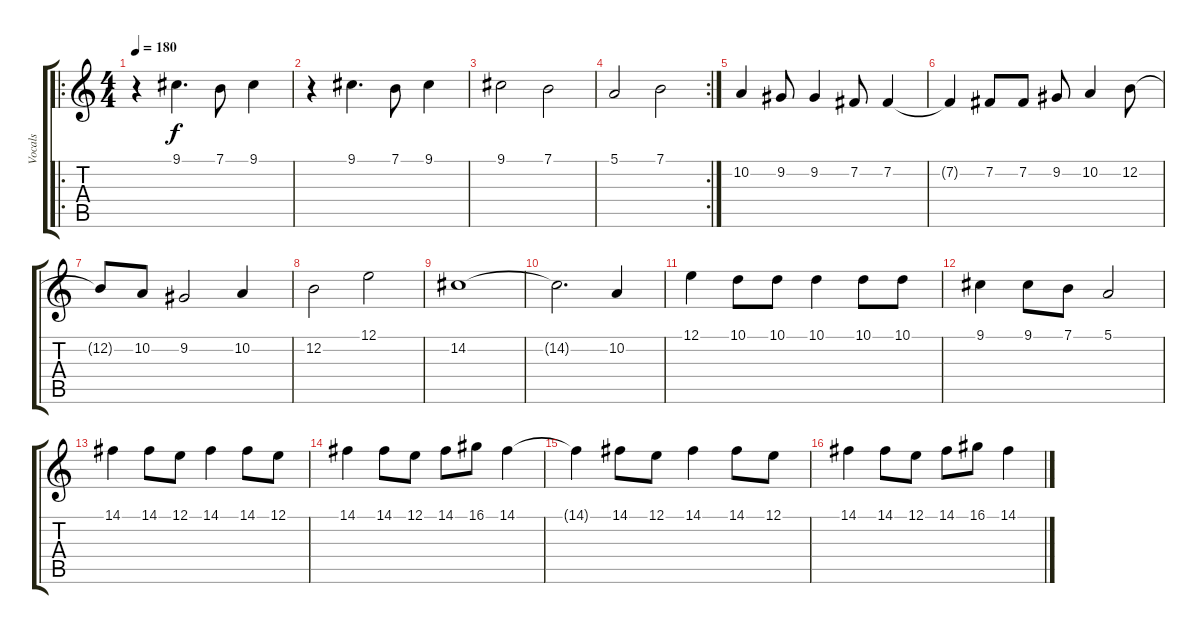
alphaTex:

\track ("Vocals" "Vocals") {instrument fx7echoes}
\staff {score tabs}
\tuning (E4 B3 G3 D3 A2 E2) {hide}
\ro
\ts (4 4)
\tempo 180
\clef g2
\ks c
r.4{dy f instrument choiraahs} 9.1.4{d} 7.1.8 9.1.4 |
r.4 9.1.4{d} 7.1.8 9.1.4 |
9.1.2 7.1.2 |
\rc 2
5.1.2 7.1.2 |
10.2.4 9.2.8 9.2.4 7.2.8 7.2.4 |
7.2{t}.4 7.2.8 7.2.8 9.2.8 10.2.4 12.2.8 |
12.2{t}.8 10.2.8 9.2.2 10.2.4 |
12.2.2 12.1.2 |
14.2.1 |
14.2{t}.2{d} 10.2.4 |
12.1.4 10.1.8 10.1.8 10.1.4 10.1.8 10.1.8 |
9.1.4 9.1.8 7.1.8 5.1.2 |
14.1.4 14.1.8 12.1.8 14.1.4 14.1.8 12.1.8 |
14.1.4 14.1.8 12.1.8 14.1.8 16.1.8 14.1.4 |
14.1{t}.4 14.1.8 12.1.8 14.1.4 14.1.8 12.1.8 |
14.1.4 14.1.8 12.1.8 14.1.8 16.1.8 14.1.4
